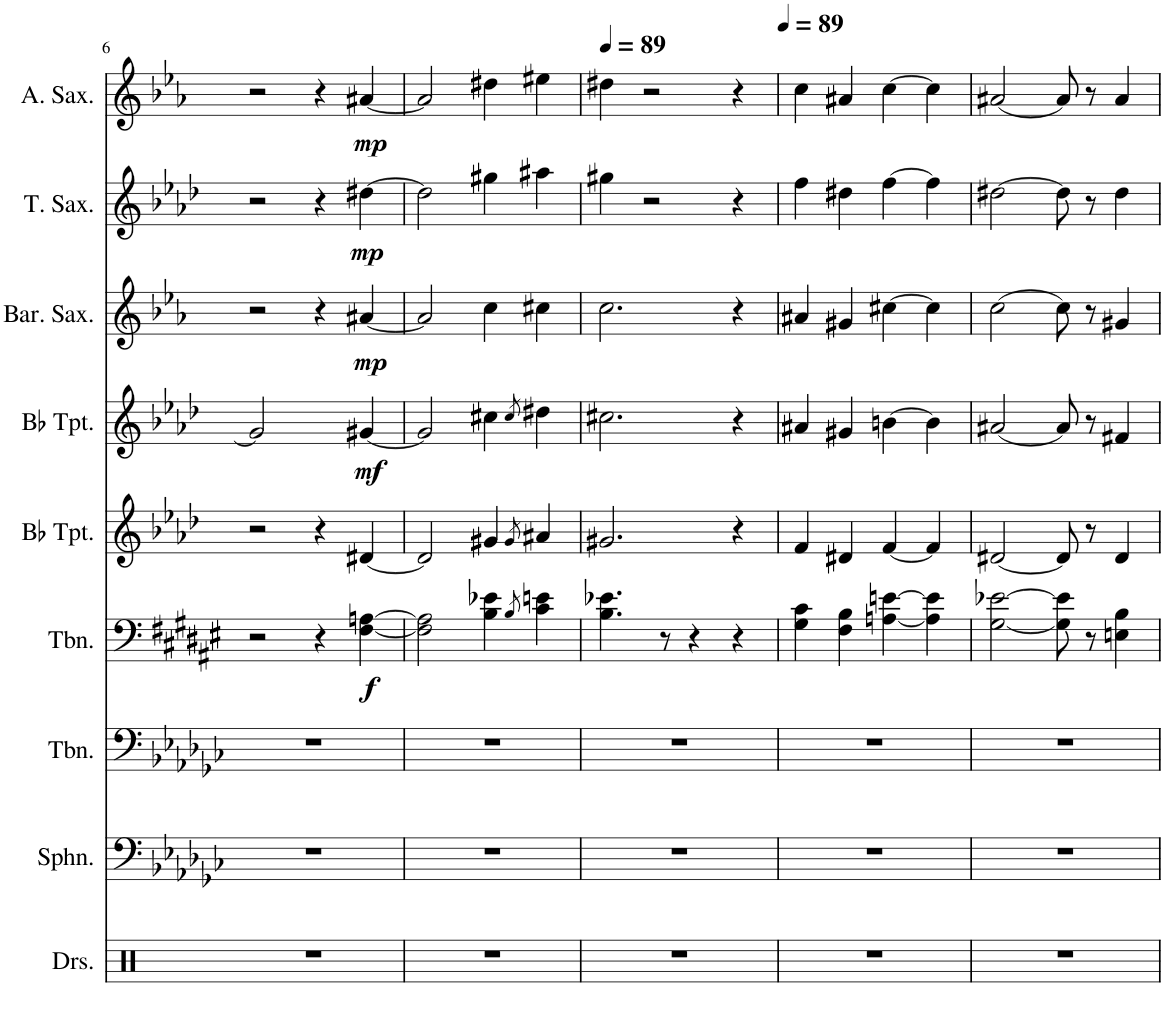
**kern	**kern	**kern	**kern	**dynam	**kern	**kern	**dynam	**kern	**dynam	**kern	**dynam	**kern	**dynam
*part9	*part8	*part7	*part6	*part6	*part5	*part4	*part4	*part3	*part3	*part2	*part2	*part1	*part1
*staff9	*staff8	*staff7	*staff6	*staff6	*staff5	*staff4	*staff4	*staff3	*staff3	*staff2	*staff2	*staff1	*staff1
*I"Drumset	*I"Sousaphone	*I"Trombone	*I"Trombone	*	*I"Bb Trumpet	*I"Bb Trumpet	*	*I"Baritone Saxophone	*	*I"Tenor Saxophone	*	*I"Alto Saxophone	*
*I'Drs.	*I'Sphn.	*I'Tbn.	*I'Tbn.	*	*I'Bb Tpt.	*I'Bb Tpt.	*	*I'Bar. Sax.	*	*I'T. Sax.	*	*I'A. Sax.	*
!!LO:PB:g=z
*clefX	*clefF4	*clefF4	*clefF4	*	*clefG2	*clefG2	*	*clefG2	*	*clefG2	*	*clefG2	*
*	*	*	*	*	*Trd1c2	*Trd1c2	*	*Trd12c21	*	*Trd8c14	*	*Trd5c9	*
*k[]	*k[b-e-a-d-g-c-]	*k[b-e-a-d-g-c-]	*k[f#c#g#d#a#e#]	*	*k[b-e-a-d-]	*k[b-e-a-d-]	*	*k[b-e-a-]	*	*k[b-e-a-d-]	*	*k[b-e-a-]	*
*M4/4	*M4/4	*M4/4	*M4/4	*	*M4/4	*M4/4	*	*M4/4	*	*M4/4	*	*M4/4	*
=6	=6	=6	=6	=6	=6	=6	=6	=6	=6	=6	=6	=6	=6
1r	1r	1r	2r	.	2r	2g#/]	.	2r	.	2r	.	2r	.
.	.	.	4r	.	4r	4ryy	.	4r	.	4r	.	4r	.
!	!	!	!	!LO:DY:b	!	!	!LO:DY:b	!	!LO:DY:b	!	!LO:DY:b	!	!LO:DY:b
.	.	.	[4F#\ [4An\	f	[4d#X/	[4g#X/	mf	[4a#X/	mp	[4dd#X\	mp	[4a#X/	mp
=7	=7	=7	=7	=7	=7	=7	=7	=7	=7	=7	=7	=7	=7
1r	1r	1r	2F#\] 2A\]	.	2d#/]	2g#/]	.	2a#/]	.	2dd#\]	.	2a#/]	.
.	.	.	4B\ 4e-X\	.	4g#X/	4cc#X\	.	4cc\	.	4gg#X\	.	4dd#X\	.
.	.	.	8qB/	.	8qg#/	8qcc#/	.	.	.	.	.	.	.
.	.	.	4c#\ 4en\	.	4a#X/	4dd#X\	.	4cc#X\	.	4aa#X\	.	4ee#X\	.
=8	=8	=8	=8	=8	=8	=8	=8	=8	=8	=8	=8	=8	=8
*	*	*	*	*	*	*	*	*	*	*	*	*MM89	*
1r	1r	1r	4.B\ 4.e-X\	.	2.g#X/	2.cc#X\	.	2.cc\	.	4gg#X\	.	4dd#X\	.
.	.	.	.	.	.	.	.	.	.	2r	.	2r	.
.	.	.	8r	.	.	.	.	.	.	.	.	.	.
.	.	.	4r	.	.	.	.	.	.	.	.	.	.
.	.	.	4r	.	4r	4r	.	4r	.	4r	.	4r	.
=9	=9	=9	=9	=9	=9	=9	=9	=9	=9	=9	=9	=9	=9
*	*	*	*	*	*	*	*	*	*	*	*	*MM89	*
1r	1r	1r	4G#\ 4c#\	.	4f/	4a#X/	.	4a#X/	.	4ff\	.	4cc\	.
.	.	.	4F#\ 4B\	.	4d#X/	4g#X/	.	4g#X/	.	4dd#X\	.	4a#X/	.
.	.	.	[4An\ [4en\	.	[4f/	[4bn\	.	[4cc#X\	.	[4ff\	.	[4cc\	.
.	.	.	4A\] 4e\]	.	4f/]	4b\]	.	4cc#\]	.	4ff\]	.	4cc\]	.
=10	=10	=10	=10	=10	=10	=10	=10	=10	=10	=10	=10	=10	=10
1r	1r	1r	[2G#\ [2e-X\	.	[2d#X/	[2a#X/	.	[2cc\	.	[2dd#X\	.	[2a#X/	.
.	.	.	8G#\] 8e-\]	.	8d#/]	8a#/]	.	8cc\]	.	8dd#\]	.	8a#/]	.
.	.	.	8r	.	8r	8r	.	8r	.	8r	.	8r	.
.	.	.	4En\ 4B\	.	4d#/	4f#X/	.	4g#X/	.	4dd#\	.	4a#/	.
=	=	=	=	=	=	=	=	=	=	=	=	=	=
*-	*-	*-	*-	*-	*-	*-	*-	*-	*-	*-	*-	*-	*-
